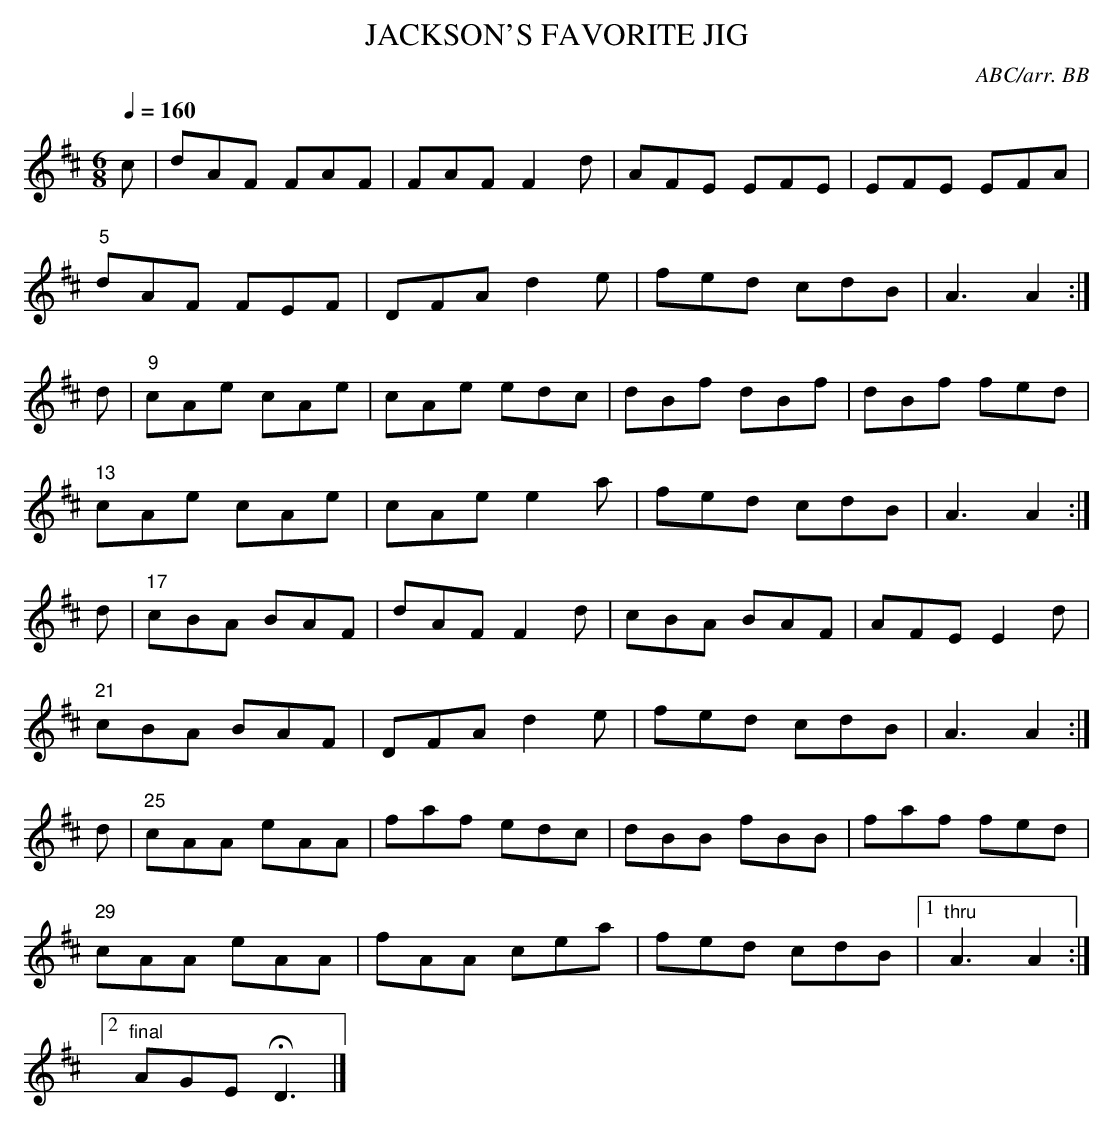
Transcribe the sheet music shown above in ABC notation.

X:1
T:JACKSON'S FAVORITE JIG
C:ABC/arr. BB
L:1/8
M:6/8
Q:1/4=160
K:D
c| dAF FAF|FAF F2d|AFE EFE|EFE EFA|
"5"dAF FEF|DFA d2e|fed cdB|A3 A2 :|
d|"9"cAe cAe|cAe edc|dBf dBf|dBf fed|
"13"cAe cAe|cAe e2a|fed cdB|A3 A2 :|
d|"17"cBA BAF|dAF F2d|cBA BAF|AFE E2d|
"21"cBA BAF|DFA d2e|fed cdB|A3 A2 :|
d|"25"cAA eAA|faf edc|dBB fBB|faf fed|
"29"cAA eAA|fAA cea|fed cdB|1 "thru"A3 A2 :|
[2 "final"AGE HD3|]
